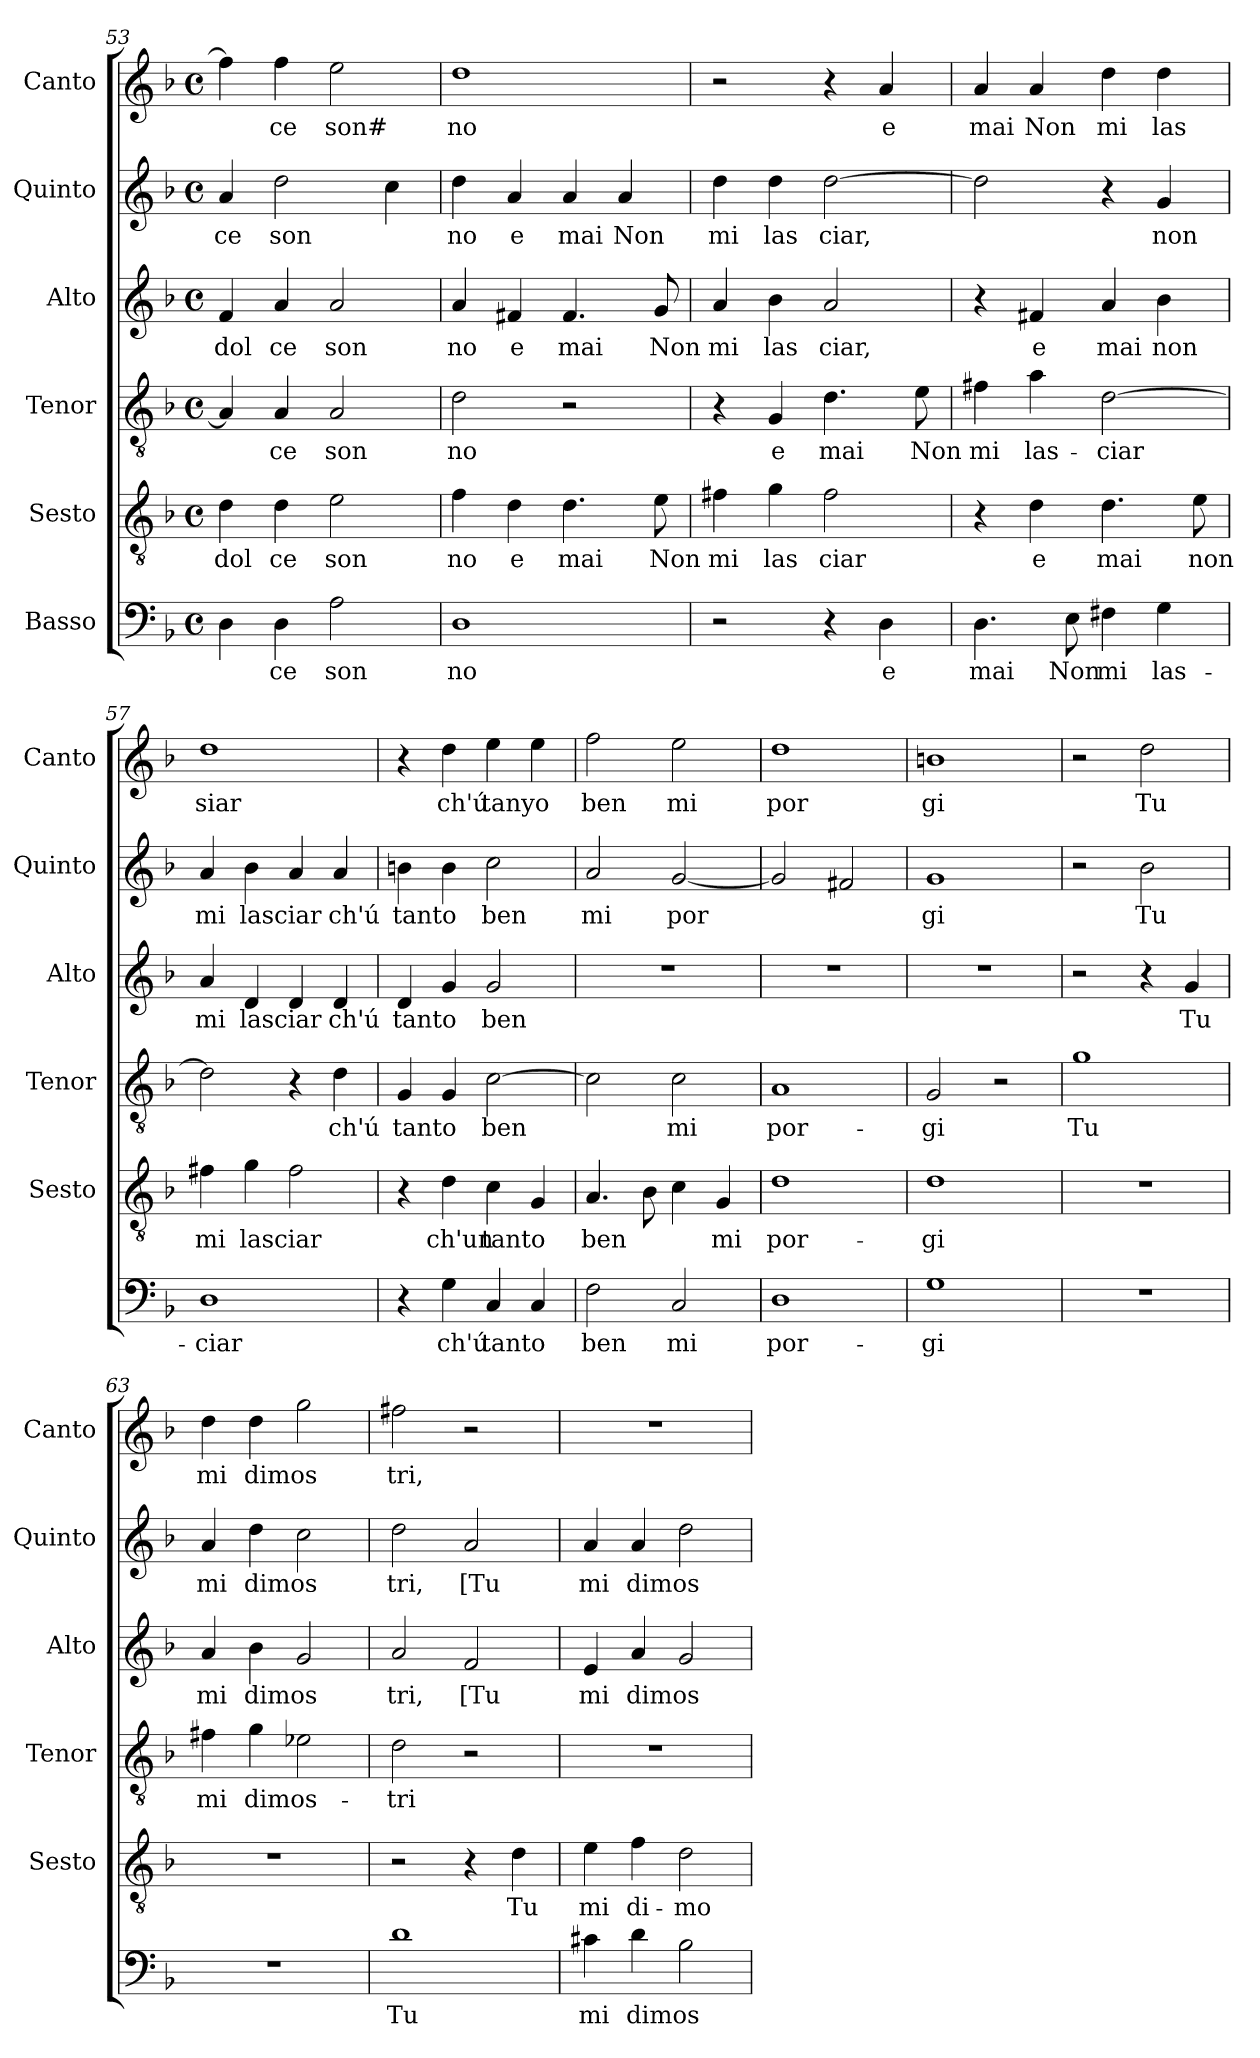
**kern	**text	**kern	**text	**kern	**text	**kern	**text	**kern	**text	**kern	**text
*part6	*part6	*part5	*part5	*part4	*part4	*part3	*part3	*part2	*part2	*part1	*part1
*staff6	*staff6	*staff5	*staff5	*staff4	*staff4	*staff3	*staff3	*staff2	*staff2	*staff1	*staff1
*I"Basso	*	*I"Sesto	*	*I"Tenor	*	*I"Alto	*	*I"Quinto	*	*I"Canto	*
*	*	*I'Sesto	*	*I'Tenor	*	*I'Alto	*	*I'Quinto	*	*I'Canto	*
*clefF4	*	*clefGv2	*	*clefGv2	*	*clefG2	*	*clefG2	*	*clefG2	*
*k[b-]	*	*k[b-]	*	*k[b-]	*	*k[b-]	*	*k[b-]	*	*k[b-]	*
*F:	*	*F:	*	*F:	*	*F:	*	*F:	*	*F:	*
*M4/4	*	*M4/4	*	*M4/4	*	*M4/4	*	*M4/4	*	*M4/4	*
*met(c)	*	*met(c)	*	*met(c)	*	*met(c)	*	*met(c)	*	*met(c)	*
=53	=53	=53	=53	=53	=53	=53	=53	=53	=53	=53	=53
!	!	!	!LO:LY:b:cj	!	!	!	!LO:LY:b:cj	!	!LO:LY:b:cj	!	!
4D\	.	4d\	dol	4A/]	.	4f/	dol	4a/	ce	4ff\]	.
!	!LO:LY:b:cj	!	!LO:LY:b:cj	!	!LO:LY:b:cj	!	!LO:LY:b:cj	!	!LO:LY:b	!	!LO:LY:b:cj
4D\	ce	4d\	ce	4A/	ce	4a/	ce	2dd\	son	4ff\	ce
!	!LO:LY:b:cj	!	!LO:LY:b:cj	!	!LO:LY:b:cj	!	!LO:LY:b:cj	!	!	!	!LO:LY:b:cj
2A\	son	2e\	son	2A/	son	2a/	son	.	.	2ee\	son#
.	.	.	.	.	.	.	.	4cc\	.	.	.
=54	=54	=54	=54	=54	=54	=54	=54	=54	=54	=54	=54
!	!LO:LY:b:cj	!	!LO:LY:b:cj	!	!LO:LY:b:cj	!	!LO:LY:b:cj	!	!LO:LY:b:cj	!	!LO:LY:b:cj
1D	no	4f\	no	2d\	no	4a/	no	4dd\	no	1dd	no
!	!	!	!LO:LY:b:cj	!	!	!	!LO:LY:b:cj	!	!LO:LY:b:cj	!	!
.	.	4d\	e	.	.	4f#X/	e	4a/	e	.	.
!	!	!	!LO:LY:b:cj	!	!	!	!LO:LY:b:cj	!	!LO:LY:b:cj	!	!
.	.	4.d\	mai	2r	.	4.f#/	mai	4a/	mai	.	.
!	!	!	!	!	!	!	!	!	!LO:LY:b:cj	!	!
.	.	.	.	.	.	.	.	4a/	Non	.	.
!	!	!	!LO:LY:b:cj	!	!	!	!LO:LY:b:cj	!	!	!	!
.	.	8e\	Non	.	.	8g/	Non	.	.	.	.
=55	=55	=55	=55	=55	=55	=55	=55	=55	=55	=55	=55
!	!	!	!LO:LY:b:cj	!	!	!	!LO:LY:b:cj	!	!LO:LY:b:cj	!	!
2r	.	4f#X\	mi	4r	.	4a/	mi	4dd\	mi	2r	.
!	!	!	!LO:LY:b:cj	!	!LO:LY:b:cj	!	!LO:LY:b:cj	!	!LO:LY:b:cj	!	!
.	.	4g\	las	4G/	e	4b-\	las	4dd\	las	.	.
!	!	!	!LO:LY:b:cj	!	!LO:LY:b:cj	!	!LO:LY:b:cj	!	!LO:LY:b	!	!
4r	.	2f#\	ciar	4.d\	mai	2a/	ciar,	[<2dd\	ciar,	4r	.
!	!LO:LY:b:cj	!	!	!	!	!	!	!	!	!	!LO:LY:b:cj
4D\	e	.	.	.	.	.	.	.	.	4a/	e
!	!	!	!	!	!LO:LY:b:cj	!	!	!	!	!	!
.	.	.	.	8e\	Non	.	.	.	.	.	.
!!LO:PB:g=z
=56	=56	=56	=56	=56	=56	=56	=56	=56	=56	=56	=56
!	!LO:LY:b:cj	!	!	!	!LO:LY:b:cj	!	!	!	!	!	!LO:LY:b:cj
4.D\	mai	4r	.	4f#X\	mi	4r	.	2dd\]	.	4a/	mai
!	!	!	!LO:LY:b:cj	!	!LO:LY:b:cj	!	!LO:LY:b:cj	!	!	!	!LO:LY:b:cj
.	.	4d\	e	4a\	las-	4f#X/	e	.	.	4a/	Non
!	!LO:LY:b:cj	!	!	!	!	!	!	!	!	!	!
8E\	Non	.	.	.	.	.	.	.	.	.	.
!	!LO:LY:b:cj	!	!LO:LY:b:cj	!	!LO:LY:b	!	!LO:LY:b:cj	!	!	!	!LO:LY:b:cj
4F#X\	mi	4.d\	mai	[>2d\	-ciar	4a/	mai	4r	.	4dd\	mi
!	!LO:LY:b:cj	!	!	!	!	!	!LO:LY:b:cj	!	!LO:LY:b:cj	!	!LO:LY:b:cj
4G\	las-	.	.	.	.	4b-\	non	4g/	non	4dd\	las
!	!	!	!LO:LY:b:cj	!	!	!	!	!	!	!	!
.	.	8e\	non	.	.	.	.	.	.	.	.
=57	=57	=57	=57	=57	=57	=57	=57	=57	=57	=57	=57
!	!LO:LY:b:cj	!	!LO:LY:b:cj	!	!	!	!LO:LY:b:cj	!	!LO:LY:b:cj	!	!LO:LY:b:cj
1D	-ciar	4f#X\	mi	2d\]	.	4a/	mi	4a/	mi	1dd	siar
!	!	!	!LO:LY:b	!	!	!	!LO:LY:b	!	!LO:LY:b	!	!
.	.	4g\	lasciar	.	.	4d/	lasciar	4b-\	lasciar	.	.
.	.	2f#\	.	4r	.	4d/	.	4a/	.	.	.
!	!	!	!	!	!LO:LY:b:cj	!	!LO:LY:b:cj	!	!LO:LY:b:cj	!	!
.	.	.	.	4d\	ch'ú	4d/	ch'ú	4a/	ch'ú	.	.
=58	=58	=58	=58	=58	=58	=58	=58	=58	=58	=58	=58
!	!	!	!	!	!LO:LY:b:cj	!	!LO:LY:b:cj	!	!LO:LY:b:cj	!	!
4r	.	4r	.	4G/	tanto	4d/	tanto	4bn\	tanto	4r	.
!	!LO:LY:b:cj	!	!LO:LY:b:cj	!	!	!	!	!	!	!	!LO:LY:b:cj
4G\	ch'ú	4d\	ch'un	4G/	.	4g/	.	4b\	.	4dd\	ch'ú
!	!LO:LY:b:cj	!	!LO:LY:b:cj	!	!LO:LY:b	!	!LO:LY:b:cj	!	!LO:LY:b:cj	!	!LO:LY:b:cj
4C/	tanto	4c\	tanto	[>2c\	ben	2g/	ben	2cc\	ben	4ee\	tanyo
4C/	.	4G/	.	.	.	.	.	.	.	4ee\	.
=59	=59	=59	=59	=59	=59	=59	=59	=59	=59	=59	=59
!	!LO:LY:b:cj	!	!LO:LY:b	!	!	!	!	!	!LO:LY:b:cj	!	!LO:LY:b:cj
2F\	ben	4.A/	ben	2c\]	.	1r	.	2a/	mi	2ff\	ben
.	.	8B-\	.	.	.	.	.	.	.	.	.
!	!LO:LY:b:cj	!	!	!	!LO:LY:b:cj	!	!	!	!LO:LY:b	!	!LO:LY:b:cj
2C/	mi	4c\	.	2c\	mi	.	.	[<2g/	por	2ee\	mi
!	!	!	!LO:LY:b:cj	!	!	!	!	!	!	!	!
.	.	4G/	mi	.	.	.	.	.	.	.	.
=60	=60	=60	=60	=60	=60	=60	=60	=60	=60	=60	=60
!	!LO:LY:b:cj	!	!LO:LY:b:cj	!	!LO:LY:b:cj	!	!	!	!	!	!LO:LY:b:cj
1D	por-	1d	por-	1A	por-	1r	.	2g/]	.	1dd	por
.	.	.	.	.	.	.	.	2f#/	.	.	.
=61	=61	=61	=61	=61	=61	=61	=61	=61	=61	=61	=61
!	!LO:LY:b:cj	!	!LO:LY:b:cj	!	!LO:LY:b:cj	!	!	!	!LO:LY:b:cj	!	!LO:LY:b:cj
1G	-gi	1d	-gi	2G/	-gi	1r	.	1g	gi	1bn	gi
.	.	.	.	2r	.	.	.	.	.	.	.
=62	=62	=62	=62	=62	=62	=62	=62	=62	=62	=62	=62
!	!	!	!	!	!LO:LY:b:cj	!	!	!	!	!	!
1r	.	1r	.	1g	Tu	2r	.	2r	.	2r	.
!	!	!	!	!	!	!	!	!	!LO:LY:b:cj	!	!LO:LY:b:cj
.	.	.	.	.	.	4r	.	2b-\	Tu	2dd\	Tu
!	!	!	!	!	!	!	!LO:LY:b:cj	!	!	!	!
.	.	.	.	.	.	4g/	Tu	.	.	.	.
=63	=63	=63	=63	=63	=63	=63	=63	=63	=63	=63	=63
!	!	!	!	!	!LO:LY:b:cj	!	!LO:LY:b:cj	!	!LO:LY:b:cj	!	!LO:LY:b:cj
1r	.	1r	.	4f#X\	mi	4a/	mi	4a/	mi	4dd\	mi
!	!	!	!	!	!LO:LY:b	!	!LO:LY:b	!	!LO:LY:b	!	!LO:LY:b
.	.	.	.	4g\	dimos-	4b-\	dimos	4dd\	dimos	4dd\	dimos
.	.	.	.	2e-X\	.	2g/	.	2cc\	.	2gg\	.
!!LO:LB:g=z
=64	=64	=64	=64	=64	=64	=64	=64	=64	=64	=64	=64
!	!LO:LY:b:cj	!	!	!	!LO:LY:b:cj	!	!LO:LY:b:cj	!	!LO:LY:b:cj	!	!LO:LY:b:cj
1d	Tu	2r	.	2d\	-tri	2a/	tri,	2dd\	tri,	2ff#X\	tri,
!	!	!	!	!	!	!	!LO:LY:b:cj	!	!LO:LY:b:cj	!	!
.	.	4r	.	2r	.	2f/	[Tu	2a/	[Tu	2r	.
!	!	!	!LO:LY:b:cj	!	!	!	!	!	!	!	!
.	.	4d\	Tu	.	.	.	.	.	.	.	.
=65	=65	=65	=65	=65	=65	=65	=65	=65	=65	=65	=65
!	!LO:LY:b:cj	!	!LO:LY:b:cj	!	!	!	!LO:LY:b:cj	!	!LO:LY:b:cj	!	!
4c#X\	mi	4e\	mi	1r	.	4e/	mi	4a/	mi	1r	.
!	!LO:LY:b	!	!LO:LY:b:cj	!	!	!	!LO:LY:b	!	!LO:LY:b	!	!
4d\	dimos	4f\	di-	.	.	4a/	dimos	4a/	dimos	.	.
!	!	!	!LO:LY:b:cj	!	!	!	!	!	!	!	!
2B-\	.	2d\	-mo-	.	.	2g/	.	2dd\	.	.	.
=	=	=	=	=	=	=	=	=	=	=	=
*-	*-	*-	*-	*-	*-	*-	*-	*-	*-	*-	*-
